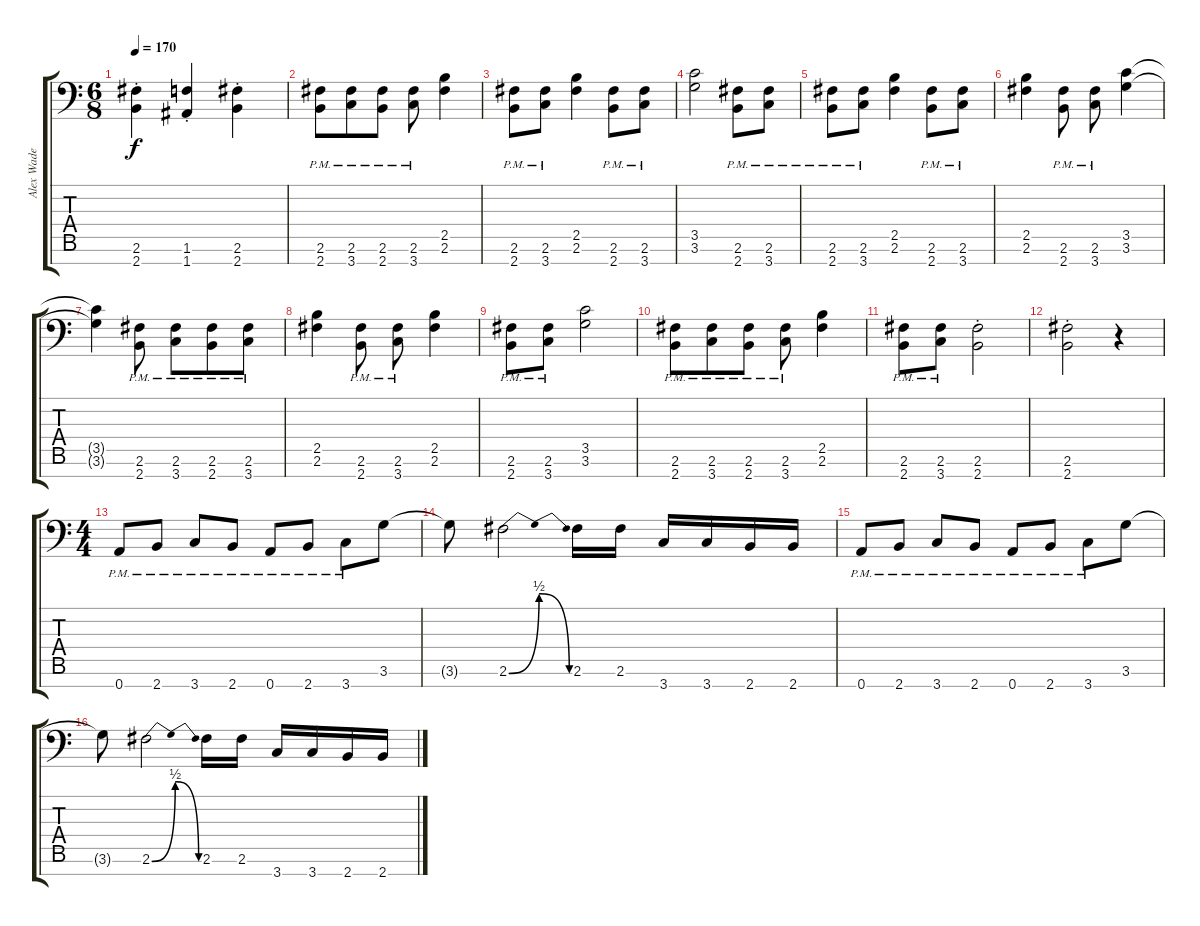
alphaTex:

\track ("Alex Wade" "Alex Wade") {instrument distortionguitar}
\staff {score tabs}
\tuning (E4 B3 G3 D3 A2 E2 A1) {hide}
\ts (6 8)
\tempo 170
\clef f4
\ks c
(2.6{st} 2.7{st}).4{dy f} (1.6{st} 1.7{st}).4 (2.6{st} 2.7{st}).4 |
(2.6{pm} 2.7{pm}).8 (2.6{pm} 3.7{pm}).8 (2.6{pm} 2.7{pm}).8 (2.6{pm} 3.7{pm}).8 (2.5 2.6).4 |
(2.6{pm} 2.7{pm}).8 (2.6{pm} 3.7{pm}).8 (2.5 2.6).4 (2.6{pm} 2.7{pm}).8 (2.6{pm} 3.7{pm}).8 |
(3.5 3.6).2 (2.6{pm} 2.7{pm}).8 (2.6{pm} 3.7{pm}).8 |
(2.6{pm} 2.7{pm}).8 (2.6{pm} 3.7{pm}).8 (2.5 2.6).4 (2.6{pm} 2.7{pm}).8 (2.6{pm} 3.7{pm}).8 |
(2.5 2.6).4 (2.6{pm} 2.7{pm}).8 (2.6{pm} 3.7{pm}).8 (3.5 3.6).4 |
(3.5{t} 3.6{t}).4 (2.6{pm} 2.7{pm}).8 (2.6{pm} 3.7{pm}).8 (2.6{pm} 2.7{pm}).8 (2.6{pm} 3.7{pm}).8 |
(2.5 2.6).4 (2.6{pm} 2.7{pm}).8 (2.6{pm} 3.7{pm}).8 (2.5 2.6).4 |
(2.6{pm} 2.7{pm}).8 (2.6{pm} 3.7{pm}).8 (3.5 3.6).2 |
(2.6{pm} 2.7{pm}).8 (2.6{pm} 3.7{pm}).8 (2.6{pm} 2.7{pm}).8 (2.6{pm} 3.7{pm}).8 (2.5 2.6).4 |
(2.6{pm} 2.7{pm}).8 (2.6{pm} 3.7{pm}).8 (2.6{st} 2.7{st}).2 |
(2.6{st} 2.7{st}).2 r.4 |
\ts (4 4)
0.7{pm}.8 2.7{pm}.8 3.7{pm}.8 2.7{pm}.8 0.7{pm}.8 2.7{pm}.8 3.7{pm}.8 3.6.8 |
3.6{t}.8 2.6{be (bendrelease 0 0 15 2 44 2 60 0)}.2 2.6.16 2.6.16 3.7.16 3.7.16 2.7.16 2.7.16 |
0.7{pm}.8 2.7{pm}.8 3.7{pm}.8 2.7{pm}.8 0.7{pm}.8 2.7{pm}.8 3.7{pm}.8 3.6.8 |
3.6{t}.8 2.6{be (bendrelease 0 0 15 2 44 2 60 0)}.2 2.6.16 2.6.16 3.7.16 3.7.16 2.7.16 2.7.16
